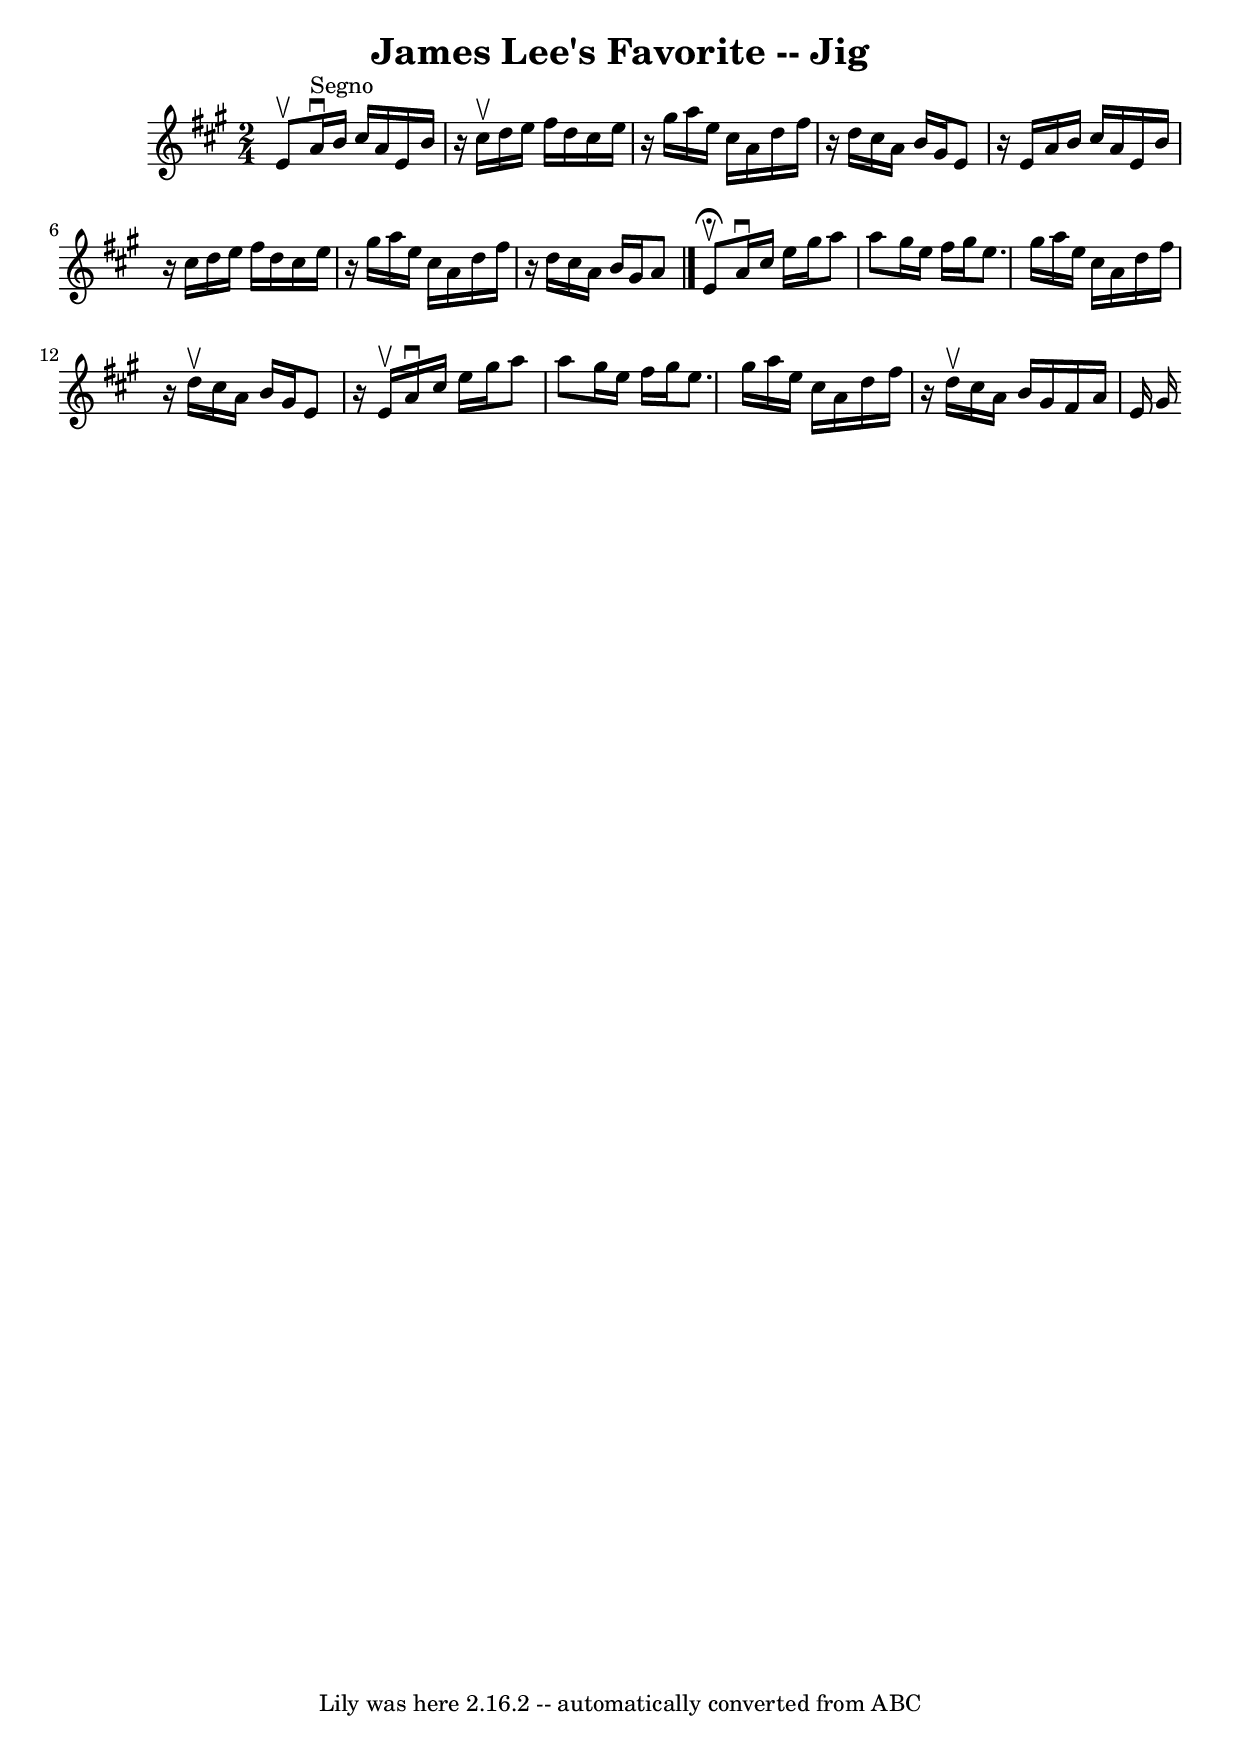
\version "2.16.2"
\include "Mammoth.ily"
\header {
  %% book = "Ryan's Mammoth Collection"
 crossRefNumber = "1"
 footnotes = "\\\\118 663"
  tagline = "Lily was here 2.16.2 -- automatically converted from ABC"
  title = "James Lee's Favorite -- Jig"

}
voicedefault =  {


  \time 2/4 
  \key a \major e'8^\upbow    |
 a'16^"Segno"^\downbow b'16 cs''16 a'16 e'16 b'16    r16 cs''16^\upbow    |
 d''16 e''16 fs''16 d''16 cs''16 e''16    r16 gs''16      |
 a''16 e''16 cs''16 a'16 d''16 fs''16    r16 d''16    |
 cs''16 a'16 b'16 gs'16 e'8    r16 e'16    |
 a'16 b'16 cs''16 a'16 e'16 b'16    r16 cs''16     |
 d''16 e''16 fs''16 d''16 cs''16 e''16    r16 gs''16      |
 a''16 e''16 cs''16 a'16 d''16 fs''16    r16 d''16    |
 cs''16 a'16 b'16 gs'16 a'8    \bar "|." e'8^\fermata^\upbow |
 a'16^\downbow cs''16 e''16 gs''16 a''8 a''8     |
 gs''16 e''16 fs''16 gs''16 e''8. gs''16     |
 a''16 e''16 cs''16 a'16 d''16 fs''16       r16 d''16^\upbow    |
 cs''16 a'16 b'16 gs'16 e'8    r16 e'16^\upbow    |
 a'16^\downbow cs''16 e''16 gs''16 a''8 a''8     |
 gs''16 e''16 fs''16 gs''16 e''8. gs''16     |
 a''16 e''16 cs''16 a'16 d''16 fs''16       r16 d''16^\upbow    |
 cs''16 a'16 b'16 gs'16 fs'16 a'16 e'16 gs'16        \bar " |."   

}

\score{
  <<

    \context Staff="default"
    {
      \voicedefault 
      
    }

  >>
  \layout {
    
  }
  \midi {
  }

}
